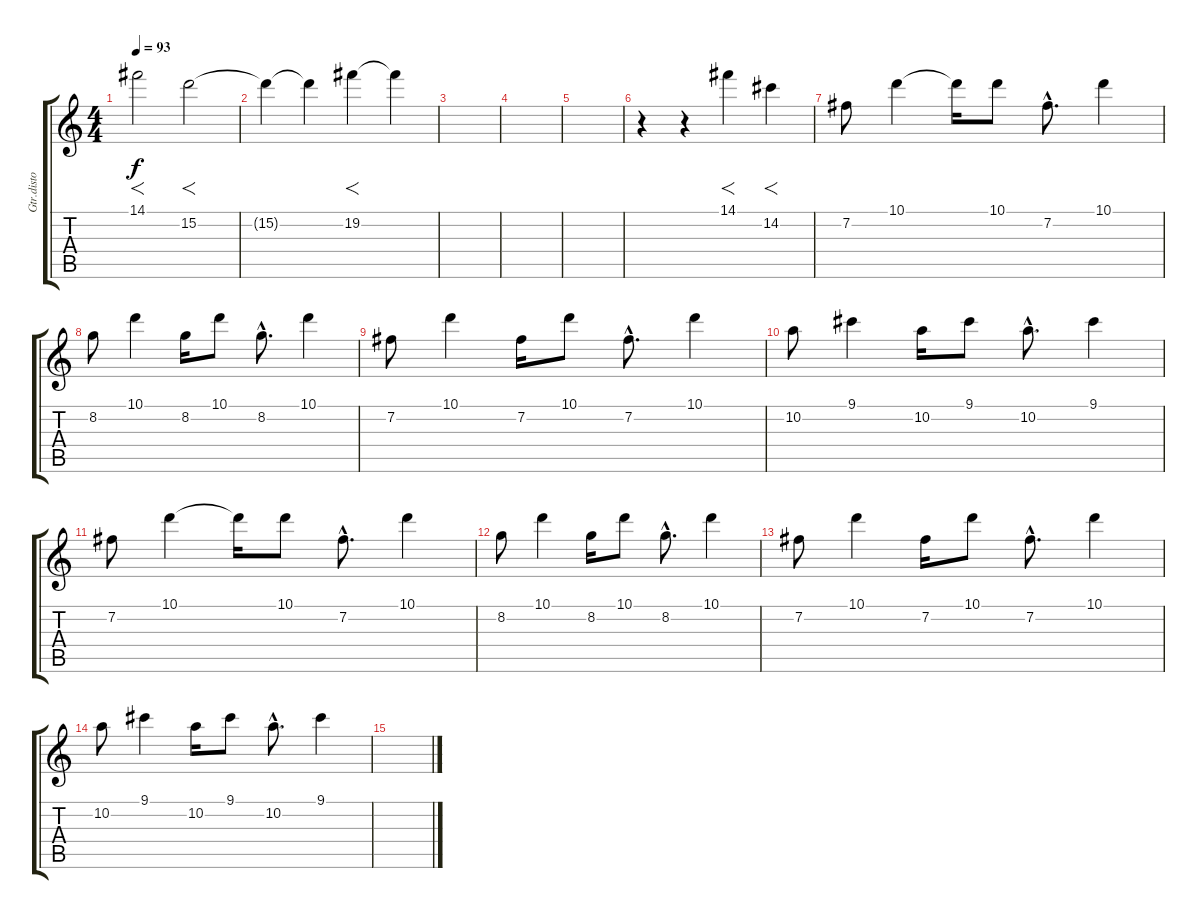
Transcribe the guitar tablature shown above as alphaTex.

\track ("Gtr.disto" "Gtr.disto") {instrument distortionguitar}
\staff {score tabs}
\tuning (E4 B3 G3 D3 A2 E2) {hide}
\ts (4 4)
\tempo 93
\clef g2
\ks c
14.1.2{f dy f volume 12 instrument distortionguitar} 15.2.2{f} |
15.2{t}.4 15.2{t}.4 19.2.4{f} 19.2{t}.4 |
|
|
|
r.4 r.4 14.1.4{f} 14.2.4{f} |
\section ("" "")
7.2.8 10.1.4 10.1{t}.16 10.1.8 7.2{hac}.8{d} 10.1.4 |
8.2.8 10.1.4 8.2.16 10.1.8 8.2{hac}.8{d} 10.1.4 |
7.2.8 10.1.4 7.2.16 10.1.8 7.2{hac}.8{d} 10.1.4 |
10.2.8 9.1.4 10.2.16 9.1.8 10.2{hac}.8{d} 9.1.4 |
7.2.8 10.1.4 10.1{t}.16 10.1.8 7.2{hac}.8{d} 10.1.4 |
8.2.8 10.1.4 8.2.16 10.1.8 8.2{hac}.8{d} 10.1.4 |
7.2.8 10.1.4 7.2.16 10.1.8 7.2{hac}.8{d} 10.1.4 |
10.2.8 9.1.4 10.2.16 9.1.8 10.2{hac}.8{d} 9.1.4 |
\section ("" "")
